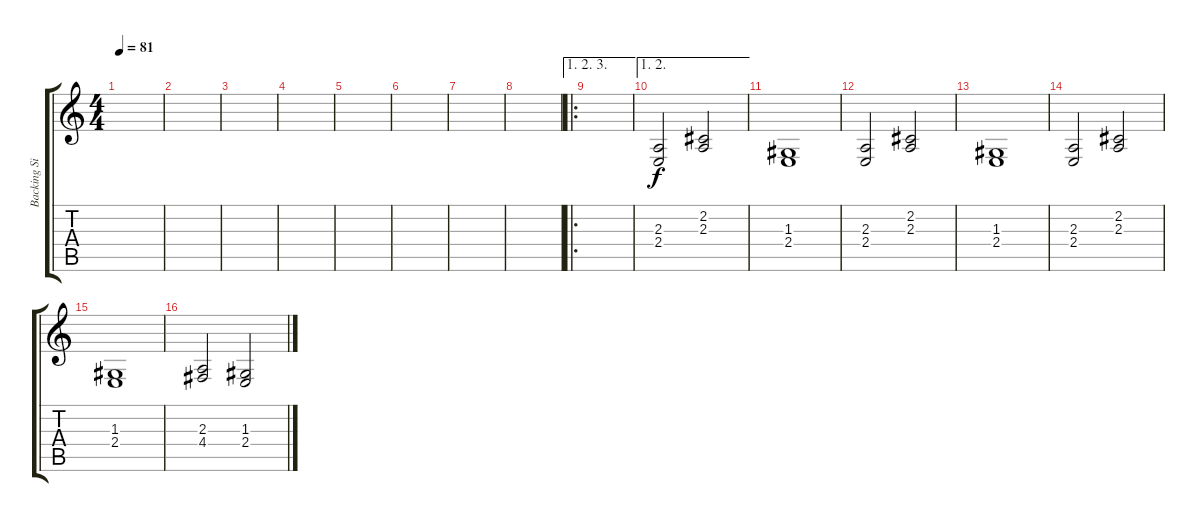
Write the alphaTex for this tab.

\track ("Backing Singers" "Backing Si") {instrument voiceoohs}
\staff {score tabs}
\tuning (E4 B3 G3 D3 A2 E2) {hide}
\ts (4 4)
\tempo 81
\clef g2
\ks c
|
|
|
|
|
|
|
|
\ae (1 2 3)
\ro
|
\ae (1 2)
(2.3 2.4).2 (2.2 2.3).2 |
(1.3 2.4).1 |
(2.3 2.4).2 (2.2 2.3).2 |
(1.3 2.4).1 |
(2.3 2.4).2 (2.2 2.3).2 |
(1.3 2.4).1 |
(2.3 4.4).2 (1.3 2.4).2
